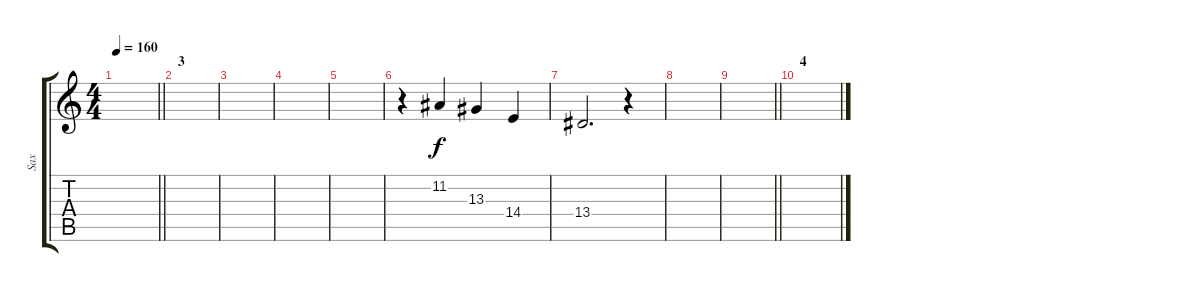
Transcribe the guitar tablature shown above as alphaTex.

\track ("Sax" "Sax") {instrument altosax}
\staff {score tabs}
\tuning (E4 B3 G3 D3 A2 E2) {hide}
\ts (4 4)
\tempo 160
\clef g2
\barLineRight lightlight
\ks c
|
\section ("" "3")
|
|
|
|
r.4{balance 14} 11.2.4{balance 2} 13.3.4 14.4.4 |
13.4.2{d} r.4 |
|
\barLineRight lightlight
|
\section ("" "4")
